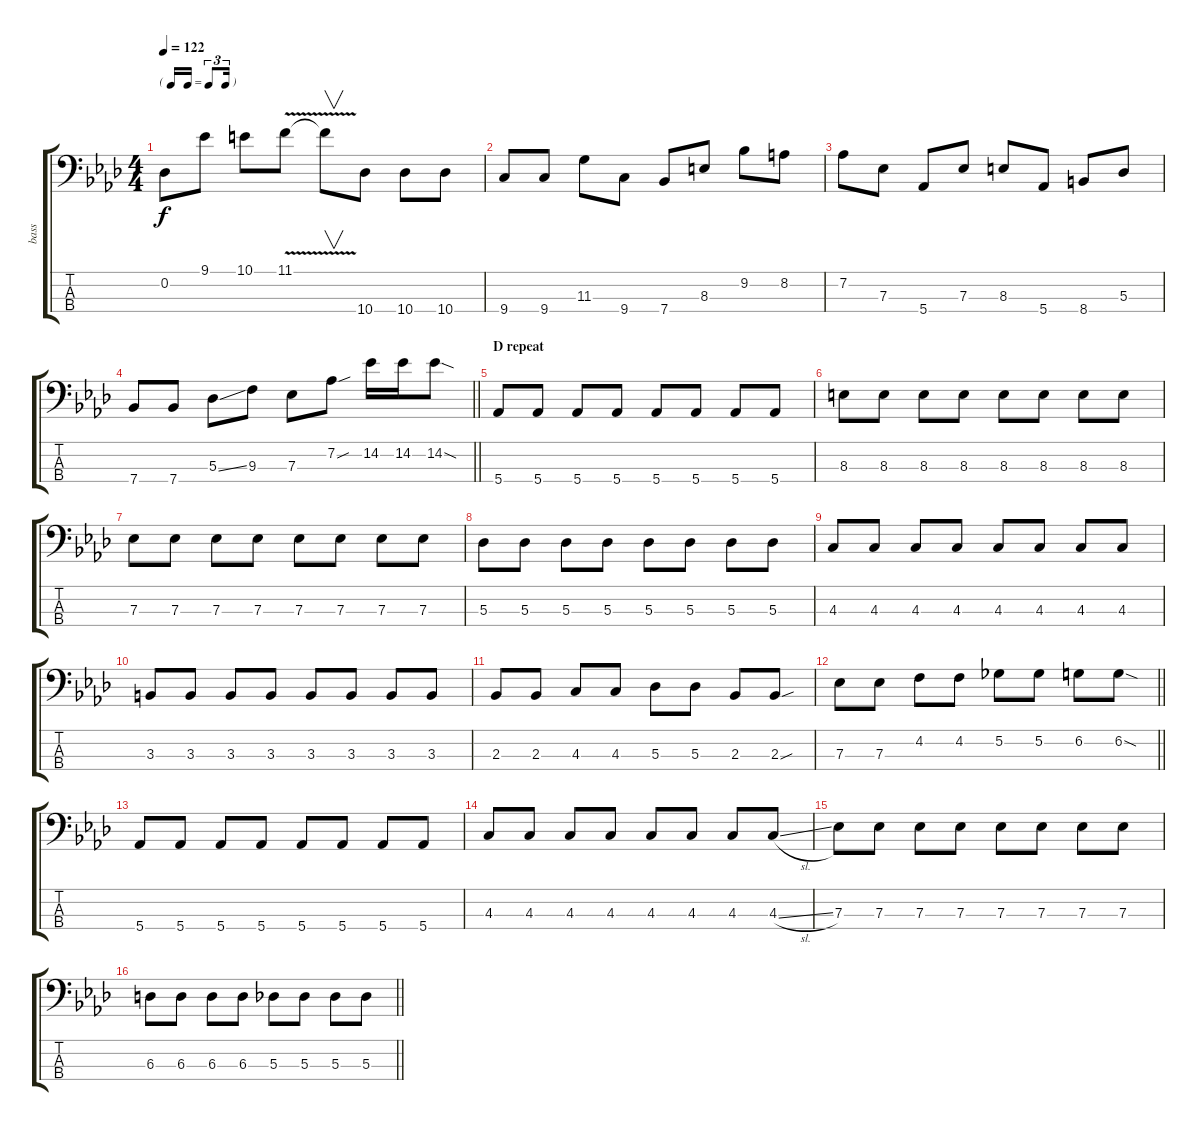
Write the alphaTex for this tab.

\track ("bass" "bass") {instrument electricbassfinger}
\staff {score tabs}
\tuning (Gb2 Db2 Ab1 Eb1) {hide}
\ts (4 4)
\tf triplet16th
\tempo 122
\clef f4
\ks ab
0.2.8{dy f} 9.1.8 10.1.8 11.1{v}.8 11.1{t}.8{v} 10.4.8 10.4.8 10.4.8 |
9.4.8 9.4.8 11.3.8 9.4.8 7.4.8 8.3.8 9.2.8 8.2.8 |
7.2.8 7.3.8 5.4.8 7.3.8 8.3.8 5.4.8 8.4.8 5.3.8 |
\barLineRight lightlight
7.4.8 7.4.8 5.3{ss}.8 9.3.8 7.3.8 7.2{sou}.8 14.2.16 14.2.16 14.2{sod}.8 |
\section ("" "D repeat")
5.4.8 5.4.8 5.4.8 5.4.8 5.4.8 5.4.8 5.4.8 5.4.8 |
8.3.8 8.3.8 8.3.8 8.3.8 8.3.8 8.3.8 8.3.8 8.3.8 |
7.3.8 7.3.8 7.3.8 7.3.8 7.3.8 7.3.8 7.3.8 7.3.8 |
5.3.8 5.3.8 5.3.8 5.3.8 5.3.8 5.3.8 5.3.8 5.3.8 |
4.3.8 4.3.8 4.3.8 4.3.8 4.3.8 4.3.8 4.3.8 4.3.8 |
3.3.8 3.3.8 3.3.8 3.3.8 3.3.8 3.3.8 3.3.8 3.3.8 |
2.3.8 2.3.8 4.3.8 4.3.8 5.3.8 5.3.8 2.3.8 2.3{sou}.8 |
\barLineRight lightlight
7.3.8 7.3.8 4.2.8 4.2.8 5.2.8 5.2.8 6.2.8 6.2{sod}.8 |
5.4.8 5.4.8 5.4.8 5.4.8 5.4.8 5.4.8 5.4.8 5.4.8 |
4.3.8 4.3.8 4.3.8 4.3.8 4.3.8 4.3.8 4.3.8 4.3{sl}.8 |
7.3.8 7.3.8 7.3.8 7.3.8 7.3.8 7.3.8 7.3.8 7.3.8 |
\barLineRight lightlight
6.3.8 6.3.8 6.3.8 6.3.8 5.3.8 5.3.8 5.3.8 5.3.8
